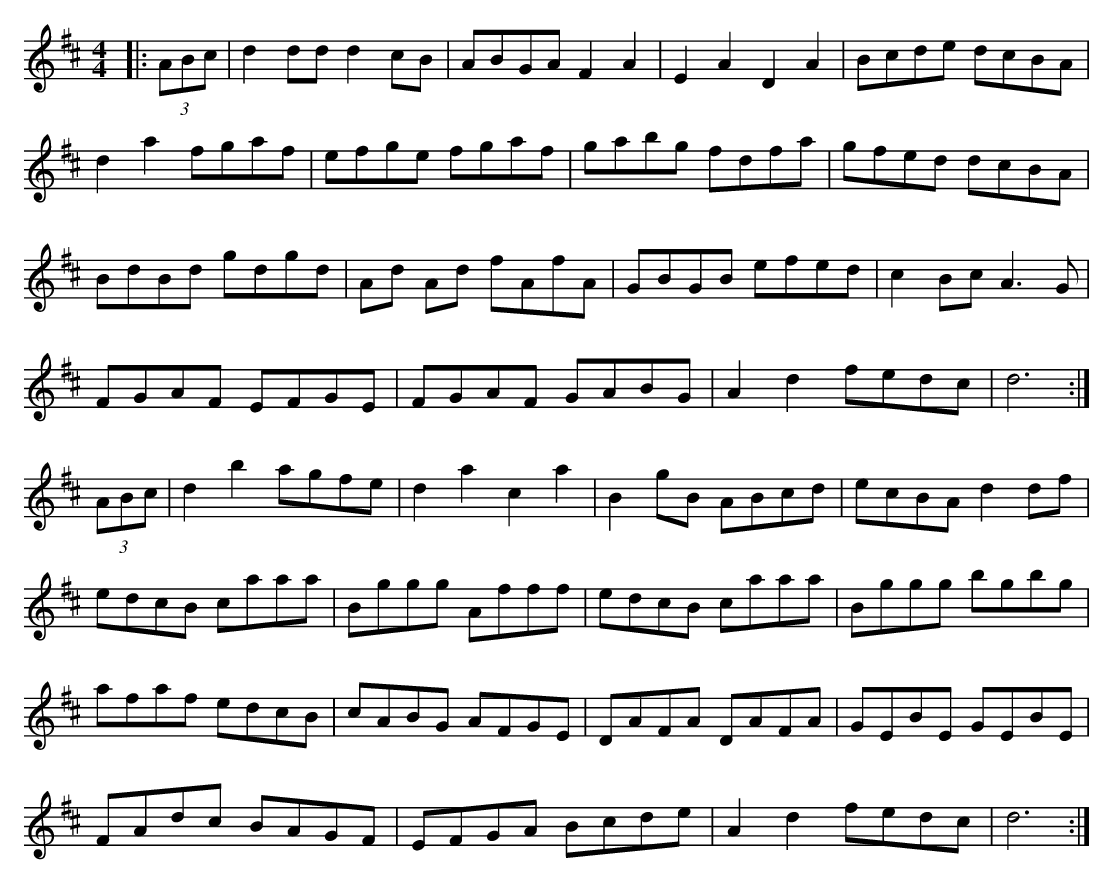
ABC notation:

X:1
M:4/4
K:D
|:(3ABc|d2 dd d2 cB|ABGA F2A2|E2A2D2A2|Bcde dcBA|
d2a2 fgaf|efge fgaf|gabg fdfa|gfed dcBA|
BdBd gdgd|Ad Ad fAfA|GBGB efed|c2 Bc A3G|
FGAF EFGE|FGAF GABG|A2d2 fedc|d6:|
(3ABc|d2b2 agfe|d2a2 c2a2|B2 gB ABcd|ecBAd2 df|
edcB caaa|Bggg Afff|edcB caaa|Bggg bgbg|
afaf edcB|cABG AFGE|DAFA DAFA|GEBE GEBE|
FAdc BAGF|EFGA Bcde|A2d2 fedc|d6:|
